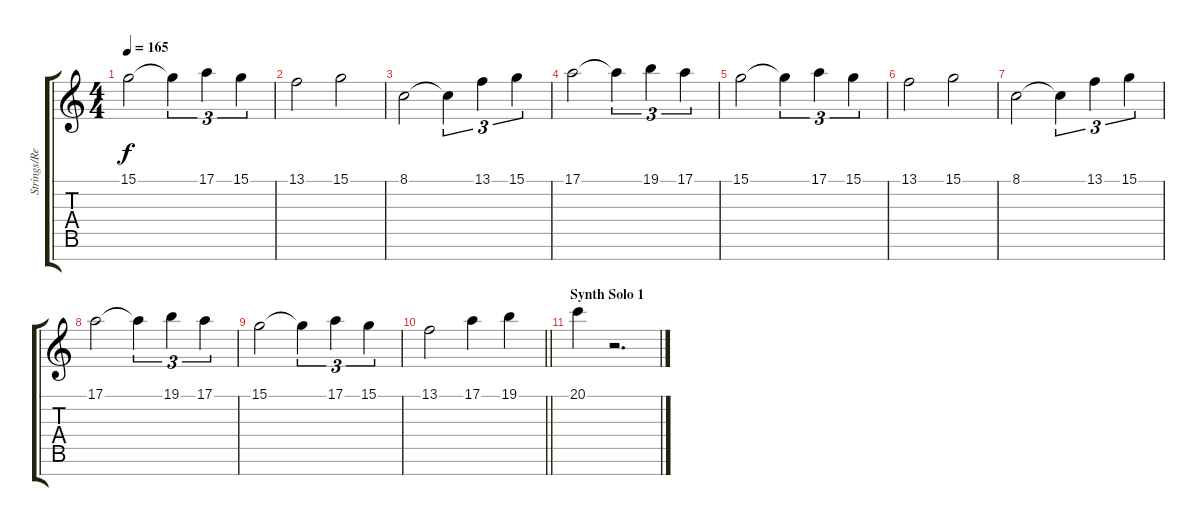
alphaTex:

\track ("Strings/Reed" "Strings/Re") {instrument reedorgan}
\staff {score tabs}
\tuning (E4 B3 G3 D3 A2 E2 B1) {hide}
\ts (4 4)
\tempo 165
\clef g2
\ks c
15.1.2{dy f} 15.1{t}.4{tu (3 2)} 17.1.4{tu (3 2)} 15.1.4{tu (3 2)} |
13.1.2 15.1.2 |
8.1.2 8.1{t}.4{tu (3 2)} 13.1.4{tu (3 2)} 15.1.4{tu (3 2)} |
17.1.2 17.1{t}.4{tu (3 2)} 19.1.4{tu (3 2)} 17.1.4{tu (3 2)} |
15.1.2 15.1{t}.4{tu (3 2)} 17.1.4{tu (3 2)} 15.1.4{tu (3 2)} |
13.1.2 15.1.2 |
8.1.2 8.1{t}.4{tu (3 2)} 13.1.4{tu (3 2)} 15.1.4{tu (3 2)} |
17.1.2 17.1{t}.4{tu (3 2)} 19.1.4{tu (3 2)} 17.1.4{tu (3 2)} |
15.1.2 15.1{t}.4{tu (3 2)} 17.1.4{tu (3 2)} 15.1.4{tu (3 2)} |
\barLineRight lightlight
13.1.2 17.1.4 19.1.4 |
\section ("" "Synth Solo 1")
20.1.4 r.2{d}
